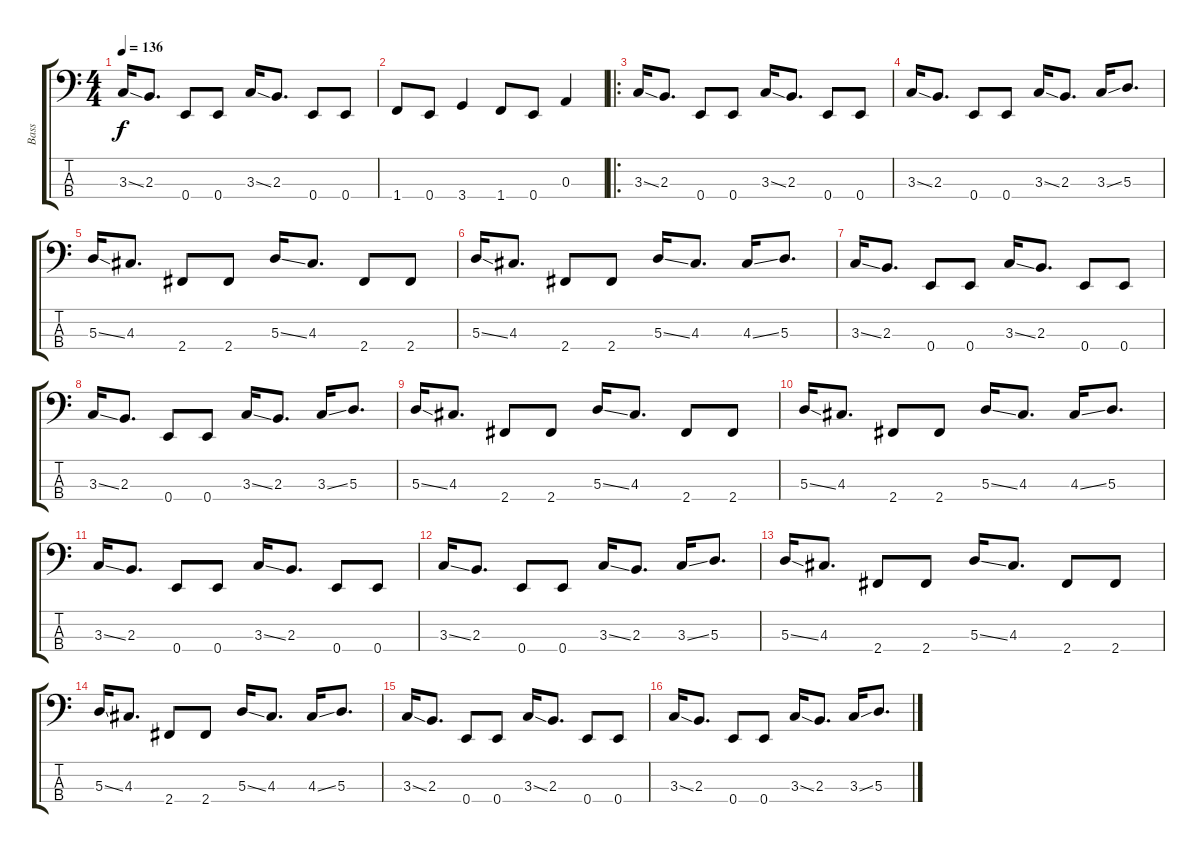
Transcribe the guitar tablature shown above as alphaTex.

\track ("Bass" "Bass") {instrument electricbasspick}
\staff {score tabs}
\tuning (G2 D2 A1 E1) {hide}
\ts (4 4)
\tempo 136
\clef f4
\ks c
3.3{ss}.16{dy f} 2.3.8{d} 0.4.8 0.4.8 3.3{ss}.16 2.3.8{d} 0.4.8 0.4.8 |
1.4.8 0.4.8 3.4.4 1.4.8 0.4.8 0.3.4 |
\ro
3.3{ss}.16 2.3.8{d} 0.4.8 0.4.8 3.3{ss}.16 2.3.8{d} 0.4.8 0.4.8 |
3.3{ss}.16 2.3.8{d} 0.4.8 0.4.8 3.3{ss}.16 2.3.8{d} 3.3{ss}.16 5.3.8{d} |
5.3{ss}.16 4.3.8{d} 2.4.8 2.4.8 5.3{ss}.16 4.3.8{d} 2.4.8 2.4.8 |
5.3{ss}.16 4.3.8{d} 2.4.8 2.4.8 5.3{ss}.16 4.3.8{d} 4.3{ss}.16 5.3.8{d} |
3.3{ss}.16 2.3.8{d} 0.4.8 0.4.8 3.3{ss}.16 2.3.8{d} 0.4.8 0.4.8 |
3.3{ss}.16 2.3.8{d} 0.4.8 0.4.8 3.3{ss}.16 2.3.8{d} 3.3{ss}.16 5.3.8{d} |
5.3{ss}.16 4.3.8{d} 2.4.8 2.4.8 5.3{ss}.16 4.3.8{d} 2.4.8 2.4.8 |
5.3{ss}.16 4.3.8{d} 2.4.8 2.4.8 5.3{ss}.16 4.3.8{d} 4.3{ss}.16 5.3.8{d} |
3.3{ss}.16 2.3.8{d} 0.4.8 0.4.8 3.3{ss}.16 2.3.8{d} 0.4.8 0.4.8 |
3.3{ss}.16 2.3.8{d} 0.4.8 0.4.8 3.3{ss}.16 2.3.8{d} 3.3{ss}.16 5.3.8{d} |
5.3{ss}.16 4.3.8{d} 2.4.8 2.4.8 5.3{ss}.16 4.3.8{d} 2.4.8 2.4.8 |
5.3{ss}.16 4.3.8{d} 2.4.8 2.4.8 5.3{ss}.16 4.3.8{d} 4.3{ss}.16 5.3.8{d} |
3.3{ss}.16 2.3.8{d} 0.4.8 0.4.8 3.3{ss}.16 2.3.8{d} 0.4.8 0.4.8 |
3.3{ss}.16 2.3.8{d} 0.4.8 0.4.8 3.3{ss}.16 2.3.8{d} 3.3{ss}.16 5.3.8{d}
